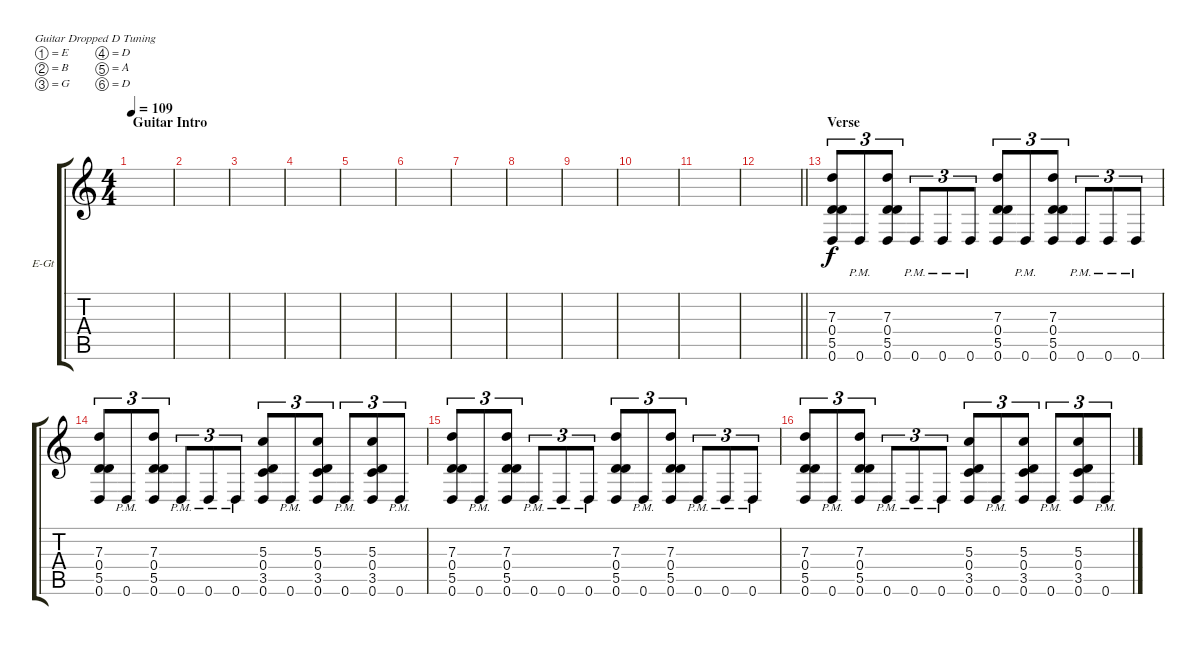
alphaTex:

\bracketExtendMode groupsimilarinstruments
\firstSystemTrackNameOrientation horizontal
\otherSystemsTrackNameOrientation horizontal
\track ("Guitar 4" "E-Gt") {instrument electricguitarclean}
\staff {score tabs}
\tuning (E4 B3 G3 D3 A2 D2)
\ts (4 4)
\section ("" "Guitar Intro")
\tempo 109
\clef g2
\scale
0.333333
\ks c
|
\scale
0.333333 |
\scale
0.333333 |
\scale
0.333333 |
\scale
0.333333 |
\scale
0.333333 |
\scale
0.333333 |
\scale
0.333333 |
\scale
0.333333 |
\scale
0.333333 |
\scale
0.333333 |
\scale
0.333333
\barLineRight lightlight
|
\section ("" "Verse")
\scale
0.333333 (7.3 0.4 5.5 0.6).8{tu (3 2)} 0.6{pm}.8{tu (3 2)} (7.3 0.4 5.5 0.6).8{tu (3 2)} 0.6{pm}.8{tu (3 2)} 0.6{pm}.8{tu (3 2)} 0.6{pm}.8{tu (3 2)} (7.3 0.4 5.5 0.6).8{tu (3 2)} 0.6{pm}.8{tu (3 2)} (7.3 0.4 5.5 0.6).8{tu (3 2)} 0.6{pm}.8{tu (3 2)} 0.6{pm}.8{tu (3 2)} 0.6{pm}.8{tu (3 2)} |
\scale
0.333333 (7.3 0.4 5.5 0.6).8{tu (3 2)} 0.6{pm}.8{tu (3 2)} (7.3 0.4 5.5 0.6).8{tu (3 2)} 0.6{pm}.8{tu (3 2)} 0.6{pm}.8{tu (3 2)} 0.6{pm}.8{tu (3 2)} (5.3 0.4 3.5 0.6).8{tu (3 2)} 0.6{pm}.8{tu (3 2)} (5.3 0.4 3.5 0.6).8{tu (3 2)} 0.6{pm}.8{tu (3 2)} (5.3 0.4 3.5 0.6).8{tu (3 2)} 0.6{pm}.8{tu (3 2)} |
\scale
0.333333 (7.3 0.4 5.5 0.6).8{tu (3 2)} 0.6{pm}.8{tu (3 2)} (7.3 0.4 5.5 0.6).8{tu (3 2)} 0.6{pm}.8{tu (3 2)} 0.6{pm}.8{tu (3 2)} 0.6{pm}.8{tu (3 2)} (7.3 0.4 5.5 0.6).8{tu (3 2)} 0.6{pm}.8{tu (3 2)} (7.3 0.4 5.5 0.6).8{tu (3 2)} 0.6{pm}.8{tu (3 2)} 0.6{pm}.8{tu (3 2)} 0.6{pm}.8{tu (3 2)} |
\scale
0.333333 (7.3 0.4 5.5 0.6).8{tu (3 2)} 0.6{pm}.8{tu (3 2)} (7.3 0.4 5.5 0.6).8{tu (3 2)} 0.6{pm}.8{tu (3 2)} 0.6{pm}.8{tu (3 2)} 0.6{pm}.8{tu (3 2)} (5.3 0.4 3.5 0.6).8{tu (3 2)} 0.6{pm}.8{tu (3 2)} (5.3 0.4 3.5 0.6).8{tu (3 2)} 0.6{pm}.8{tu (3 2)} (5.3 0.4 3.5 0.6).8{tu (3 2)} 0.6{pm}.8{tu (3 2)}
